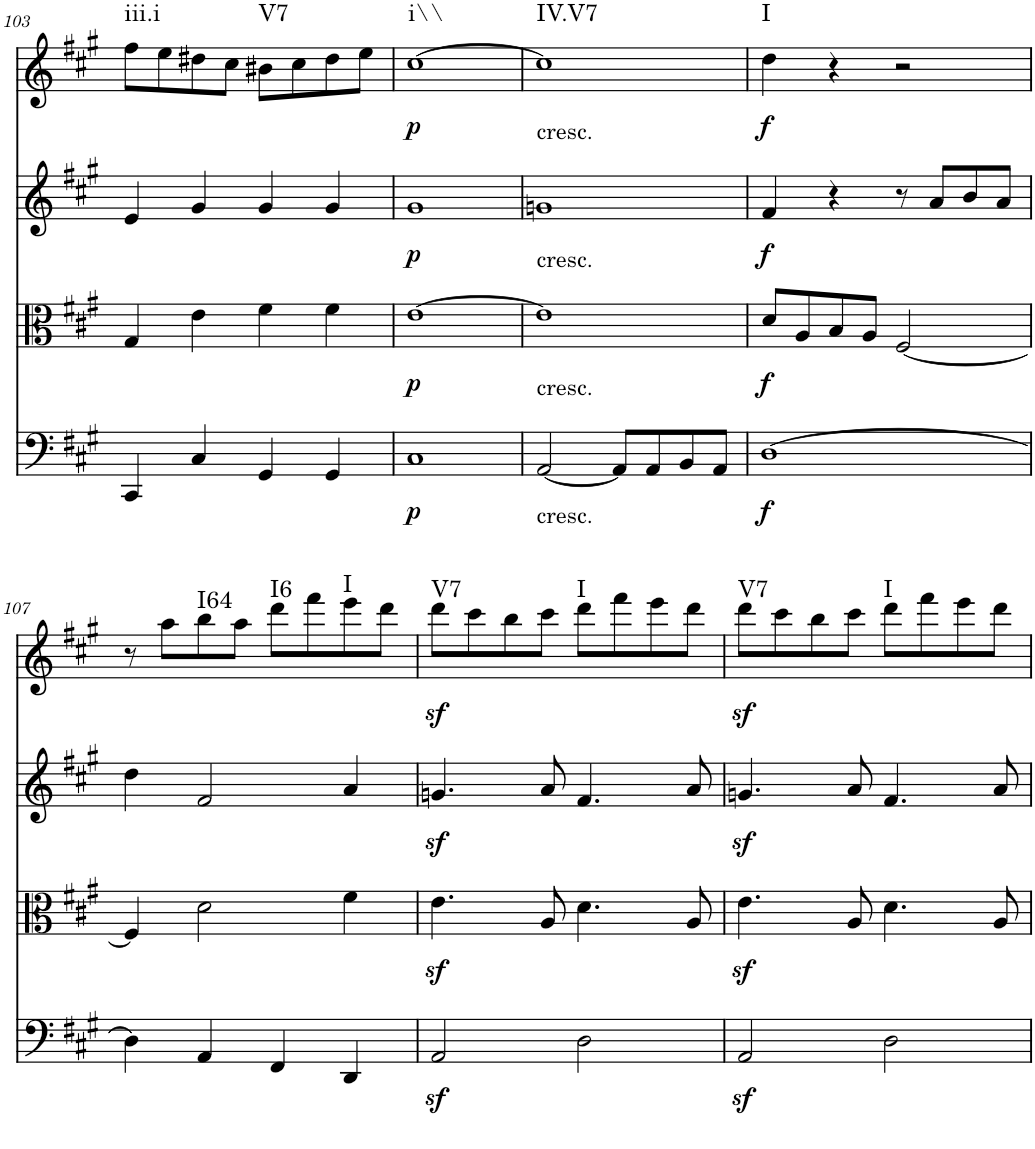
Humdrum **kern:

**kern	**dynam	**kern	**dynam	**kern	**dynam	**kern	**dynam	**harte
*part4	*part4	*part3	*part3	*part2	*part2	*part1	*part1	*part1
*staff4	*staff4	*staff3	*staff3	*staff2	*staff2	*staff1	*staff1	*
*I"Violoncello	*	*I"Viola	*	*I"Violin 2	*	*I"Violin 1	*	*
*I'Vc	*	*I'Vla	*	*I'Vln	*	*I'Vln	*	*
!!LO:PB:g=z
*clefF4	*	*clefC3	*	*clefG2	*	*clefG2	*	*
*k[f#c#g#]	*	*k[f#c#g#]	*	*k[f#c#g#]	*	*k[f#c#g#]	*	*
*A:	*	*A:	*	*A:	*	*A:	*	*
*M2/2	*	*M2/2	*	*M2/2	*	*M2/2	*	*
*met(c|)	*	*met(c|)	*	*met(c|)	*	*met(c|)	*	*
=103	=103	=103	=103	=103	=103	=103	=103	=103
!	!	!	!	!	!	!	!	!LO:H:kt=iii.i
4CC#/	.	4G#/	.	4e/	.	8ff#\L	.	N
.	.	.	.	.	.	8ee\	.	.
4C#/	.	4e\	.	4g#/	.	8dd#X\	.	.
.	.	.	.	.	.	8cc#\J	.	.
!	!	!	!	!	!	!	!	!LO:H:kt=V7
4GG#/	.	4f#\	.	4g#/	.	8b#X\L	.	N
.	.	.	.	.	.	8cc#\	.	.
4GG#/	.	4f#\	.	4g#/	.	8dd#\	.	.
.	.	.	.	.	.	8ee\J	.	.
=104	=104	=104	=104	=104	=104	=104	=104	=104
!	!LO:DY:b	!	!LO:DY:b	!	!LO:DY:b	!	!LO:DY:b	!LO:H:kt=i\\
1C#	p	[1e	p	1g#	p	[1cc#	p	N
=105	=105	=105	=105	=105	=105	=105	=105	=105
!	!	!	!	!	!	!LO:TX:b:t=cresc.	!	!
!	!	!	!	!LO:TX:b:t=cresc.	!	!	!	!
!	!	!LO:TX:b:t=cresc.	!	!	!	!	!	!
!LO:TX:b:t=cresc.	!	!	!	!	!	!	!	!LO:H:kt=IV.V7
[2AA/	.	1e]	.	1gn	.	1cc#]	.	N
8AA/L]	.	.	.	.	.	.	.	.
8AA/	.	.	.	.	.	.	.	.
8BB/	.	.	.	.	.	.	.	.
8AA/J	.	.	.	.	.	.	.	.
=106	=106	=106	=106	=106	=106	=106	=106	=106
!	!LO:DY:b	!	!LO:DY:b	!	!LO:DY:b	!	!LO:DY:b	!LO:H:kt=I
[1D	f	8d/L	f	4f#/	f	4dd\	f	N
.	.	8A/	.	.	.	.	.	.
.	.	8B/	.	4r	.	4r	.	.
.	.	8A/J	.	.	.	.	.	.
.	.	[2F#/	.	8r	.	2r	.	.
.	.	.	.	8a/L	.	.	.	.
.	.	.	.	8b/	.	.	.	.
.	.	.	.	8a/J	.	.	.	.
!!LO:LB:g=z
=107	=107	=107	=107	=107	=107	=107	=107	=107
4D\]	.	4F#/]	.	4dd\	.	8r	.	.
.	.	.	.	.	.	8aa\L	.	.
!	!	!	!	!	!	!	!	!LO:H:kt=I64
4AA/	.	2d\	.	2f#/	.	8bb\	.	N
.	.	.	.	.	.	8aa\J	.	.
!	!	!	!	!	!	!	!	!LO:H:kt=I6
4FF#/	.	.	.	.	.	8ddd\L	.	N
.	.	.	.	.	.	8fff#\	.	.
!	!	!	!	!	!	!	!	!LO:H:kt=I
4DD/	.	4f#\	.	4a/	.	8eee\	.	N
.	.	.	.	.	.	8ddd\J	.	.
=108	=108	=108	=108	=108	=108	=108	=108	=108
!	!	!	!	!	!	!	!LO:DY:b	!LO:H:kt=V7
2AAz</	.	4.ez<\	.	4.gnz</	.	8ddd\L	sf	N
.	.	.	.	.	.	8ccc#\	.	.
.	.	.	.	.	.	8bb\	.	.
.	.	8A/	.	8a/	.	8ccc#\J	.	.
!	!	!	!	!	!	!	!	!LO:H:kt=I
2D\	.	4.d\	.	4.f#/	.	8ddd\L	.	N
.	.	.	.	.	.	8fff#\	.	.
.	.	.	.	.	.	8eee\	.	.
.	.	8A/	.	8a/	.	8ddd\J	.	.
=109	=109	=109	=109	=109	=109	=109	=109	=109
!	!	!	!	!	!	!	!LO:DY:b	!LO:H:kt=V7
2AAz</	.	4.ez<\	.	4.gnz</	.	8ddd\L	sf	N
.	.	.	.	.	.	8ccc#\	.	.
.	.	.	.	.	.	8bb\	.	.
.	.	8A/	.	8a/	.	8ccc#\J	.	.
!	!	!	!	!	!	!	!	!LO:H:kt=I
2D\	.	4.d\	.	4.f#/	.	8ddd\L	.	N
.	.	.	.	.	.	8fff#\	.	.
.	.	.	.	.	.	8eee\	.	.
.	.	8A/	.	8a/	.	8ddd\J	.	.
=	=	=	=	=	=	=	=	=
*-	*-	*-	*-	*-	*-	*-	*-	*-
